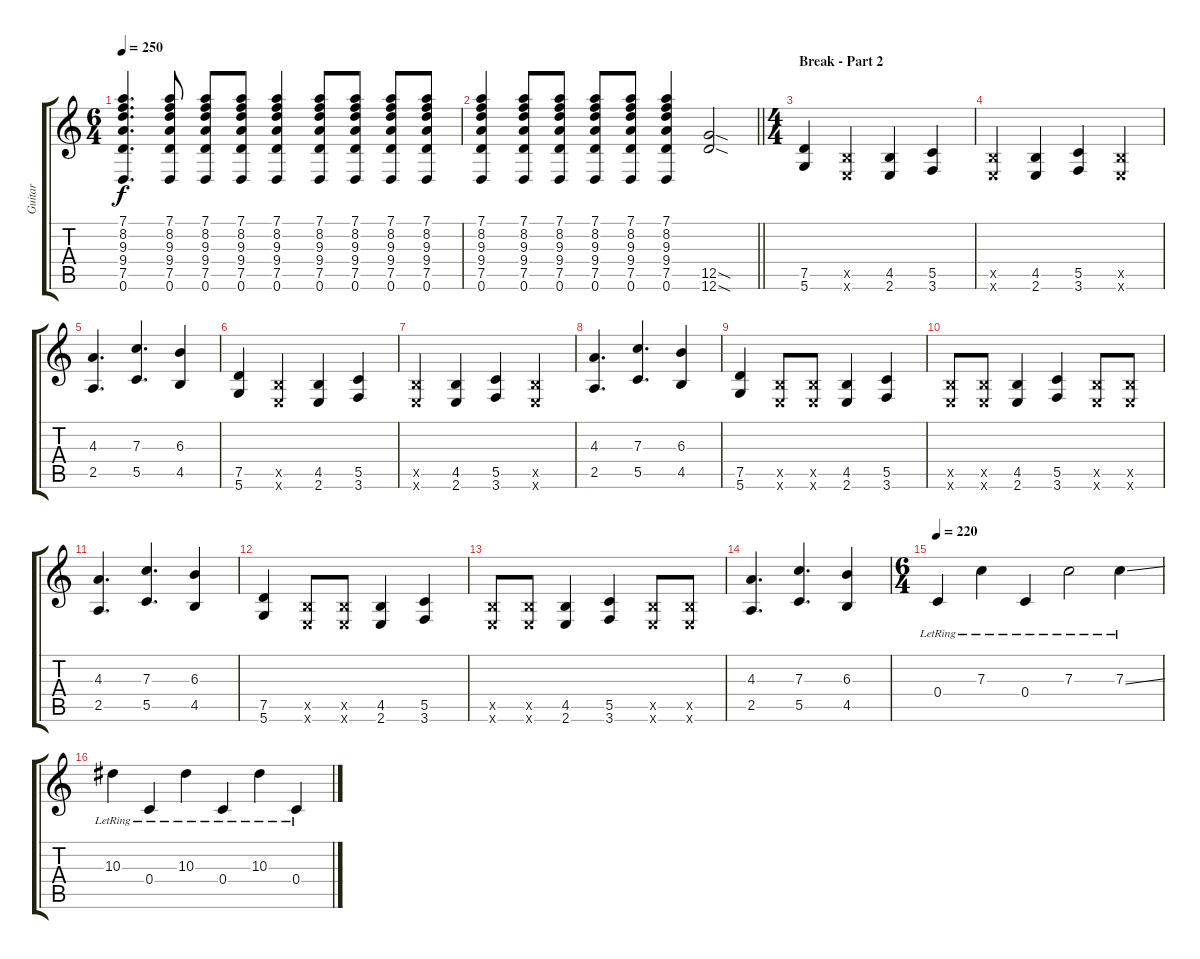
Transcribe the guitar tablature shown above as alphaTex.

\track ("Guitar" "Guitar") {instrument distortionguitar}
\staff {score tabs}
\tuning (D4 A3 F3 C3 G2 D2) {hide}
\ts (6 4)
\tempo 250
\clef g2
\ks c
(7.1 8.2 9.3 9.4 7.5 0.6).4{d dy f} (7.1 8.2 9.3 9.4 7.5 0.6).8 (7.1 8.2 9.3 9.4 7.5 0.6).8 (7.1 8.2 9.3 9.4 7.5 0.6).8 (7.1 8.2 9.3 9.4 7.5 0.6).4 (7.1 8.2 9.3 9.4 7.5 0.6).8 (7.1 8.2 9.3 9.4 7.5 0.6).8 (7.1 8.2 9.3 9.4 7.5 0.6).8 (7.1 8.2 9.3 9.4 7.5 0.6).8 |
\barLineRight lightlight
(7.1 8.2 9.3 9.4 7.5 0.6).4 (7.1 8.2 9.3 9.4 7.5 0.6).8 (7.1 8.2 9.3 9.4 7.5 0.6).8 (7.1 8.2 9.3 9.4 7.5 0.6).8 (7.1 8.2 9.3 9.4 7.5 0.6).8 (7.1 8.2 9.3 9.4 7.5 0.6).4 (12.5{sod} 12.6{sod}).2 |
\ts (4 4)
\section ("" "Break - Part 2")
(7.5 5.6).4 (4.5{x} 2.6{x}).4 (4.5 2.6).4 (5.5 3.6).4 |
(4.5{x} 2.6{x}).4 (4.5 2.6).4 (5.5 3.6).4 (4.5{x} 2.6{x}).4 |
(4.3 2.5).4{d} (7.3 5.5).4{d} (6.3 4.5).4 |
(7.5 5.6).4 (4.5{x} 2.6{x}).4 (4.5 2.6).4 (5.5 3.6).4 |
(4.5{x} 2.6{x}).4 (4.5 2.6).4 (5.5 3.6).4 (4.5{x} 2.6{x}).4 |
(4.3 2.5).4{d} (7.3 5.5).4{d} (6.3 4.5).4 |
(7.5 5.6).4 (4.5{x} 2.6{x}).8 (4.5{x} 2.6{x}).8 (4.5 2.6).4 (5.5 3.6).4 |
(4.5{x} 2.6{x}).8 (4.5{x} 2.6{x}).8 (4.5 2.6).4 (5.5 3.6).4 (4.5{x} 2.6{x}).8 (4.5{x} 2.6{x}).8 |
(4.3 2.5).4{d} (7.3 5.5).4{d} (6.3 4.5).4 |
(7.5 5.6).4 (4.5{x} 2.6{x}).8 (4.5{x} 2.6{x}).8 (4.5 2.6).4 (5.5 3.6).4 |
(4.5{x} 2.6{x}).8 (4.5{x} 2.6{x}).8 (4.5 2.6).4 (5.5 3.6).4 (4.5{x} 2.6{x}).8 (4.5{x} 2.6{x}).8 |
(4.3 2.5).4{d} (7.3 5.5).4{d} (6.3 4.5).4 |
\ts (6 4)
\tempo 220
0.4{lr}.4 7.3{lr}.4 0.4{lr}.4 7.3{lr}.2 7.3{ss lr}.4 |
10.3{lr}.4 0.4{lr}.4 10.3{lr}.4 0.4{lr}.4 10.3{lr}.4 0.4{lr}.4
